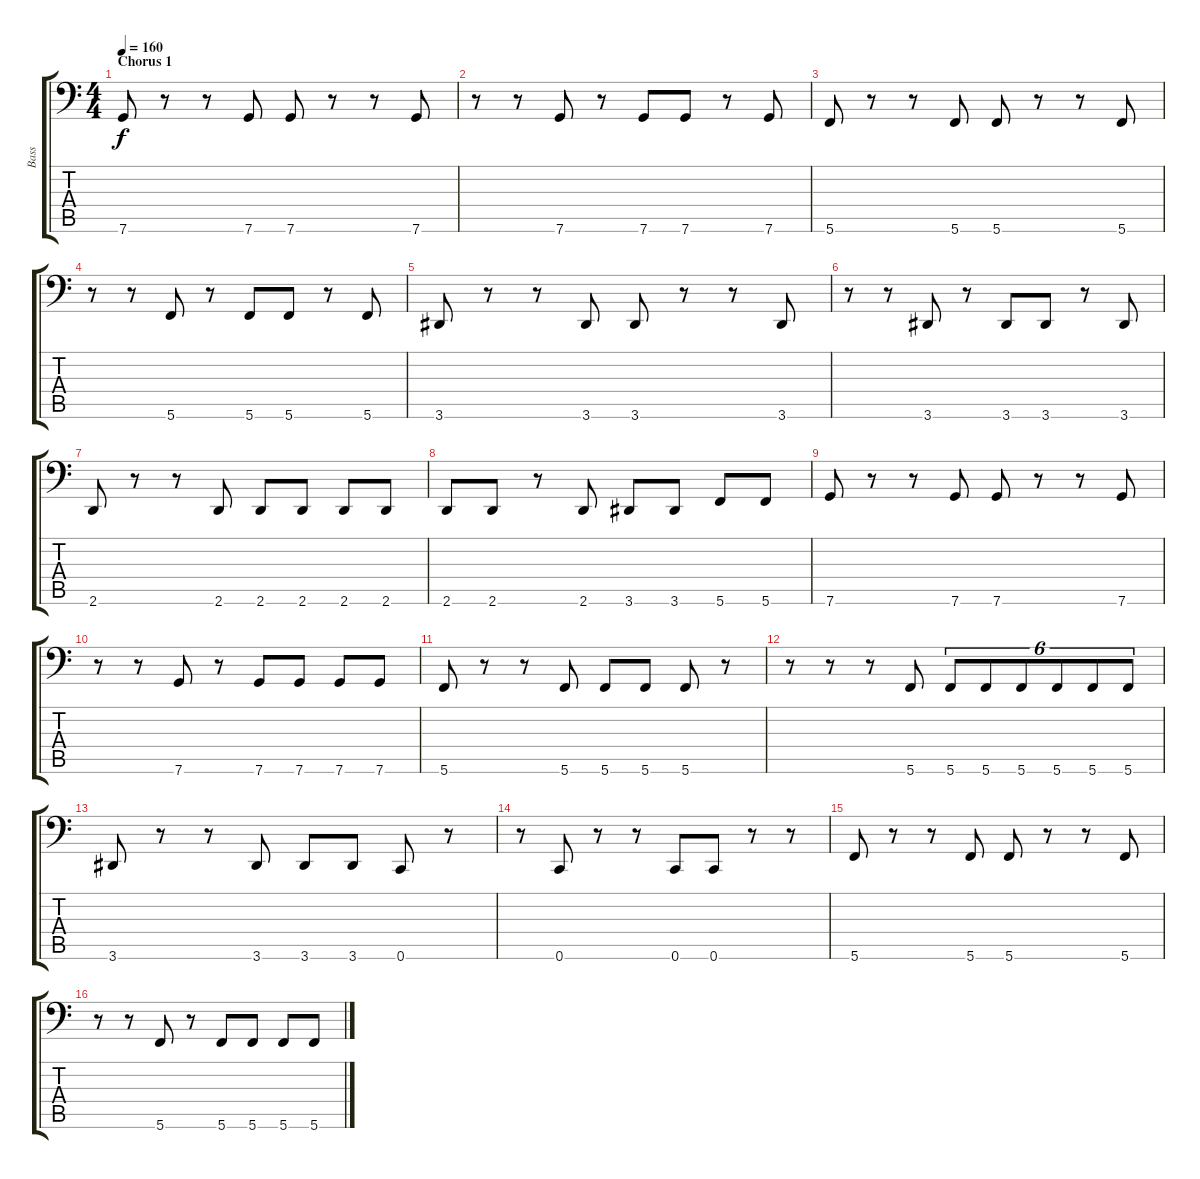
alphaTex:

\track ("Bass" "Bass") {instrument electricbassfinger}
\staff {score tabs}
\tuning (D3 A2 F2 C2 G1 C1) {hide}
\ts (4 4)
\section ("" "Chorus 1")
\tempo 160
\clef f4
\ks c
7.6.8{dy f} r.8 r.8 7.6.8 7.6.8 r.8 r.8 7.6.8 |
r.8 r.8 7.6.8 r.8 7.6.8 7.6.8 r.8 7.6.8 |
5.6.8 r.8 r.8 5.6.8 5.6.8 r.8 r.8 5.6.8 |
r.8 r.8 5.6.8 r.8 5.6.8 5.6.8 r.8 5.6.8 |
3.6.8 r.8 r.8 3.6.8 3.6.8 r.8 r.8 3.6.8 |
r.8 r.8 3.6.8 r.8 3.6.8 3.6.8 r.8 3.6.8 |
2.6.8 r.8 r.8 2.6.8 2.6.8 2.6.8 2.6.8 2.6.8 |
2.6.8 2.6.8 r.8 2.6.8 3.6.8 3.6.8 5.6.8 5.6.8 |
7.6.8 r.8 r.8 7.6.8 7.6.8 r.8 r.8 7.6.8 |
r.8 r.8 7.6.8 r.8 7.6.8 7.6.8 7.6.8 7.6.8 |
5.6.8 r.8 r.8 5.6.8 5.6.8 5.6.8 5.6.8 r.8 |
r.8 r.8 r.8 5.6.8 5.6.8{tu (6 4)} 5.6.8{tu (6 4)} 5.6.8{tu (6 4)} 5.6.8{tu (6 4)} 5.6.8{tu (6 4)} 5.6.8{tu (6 4)} |
3.6.8 r.8 r.8 3.6.8 3.6.8 3.6.8 0.6.8 r.8 |
r.8 0.6.8 r.8 r.8 0.6.8 0.6.8 r.8 r.8 |
5.6.8 r.8 r.8 5.6.8 5.6.8 r.8 r.8 5.6.8 |
r.8 r.8 5.6.8 r.8 5.6.8 5.6.8 5.6.8 5.6.8
